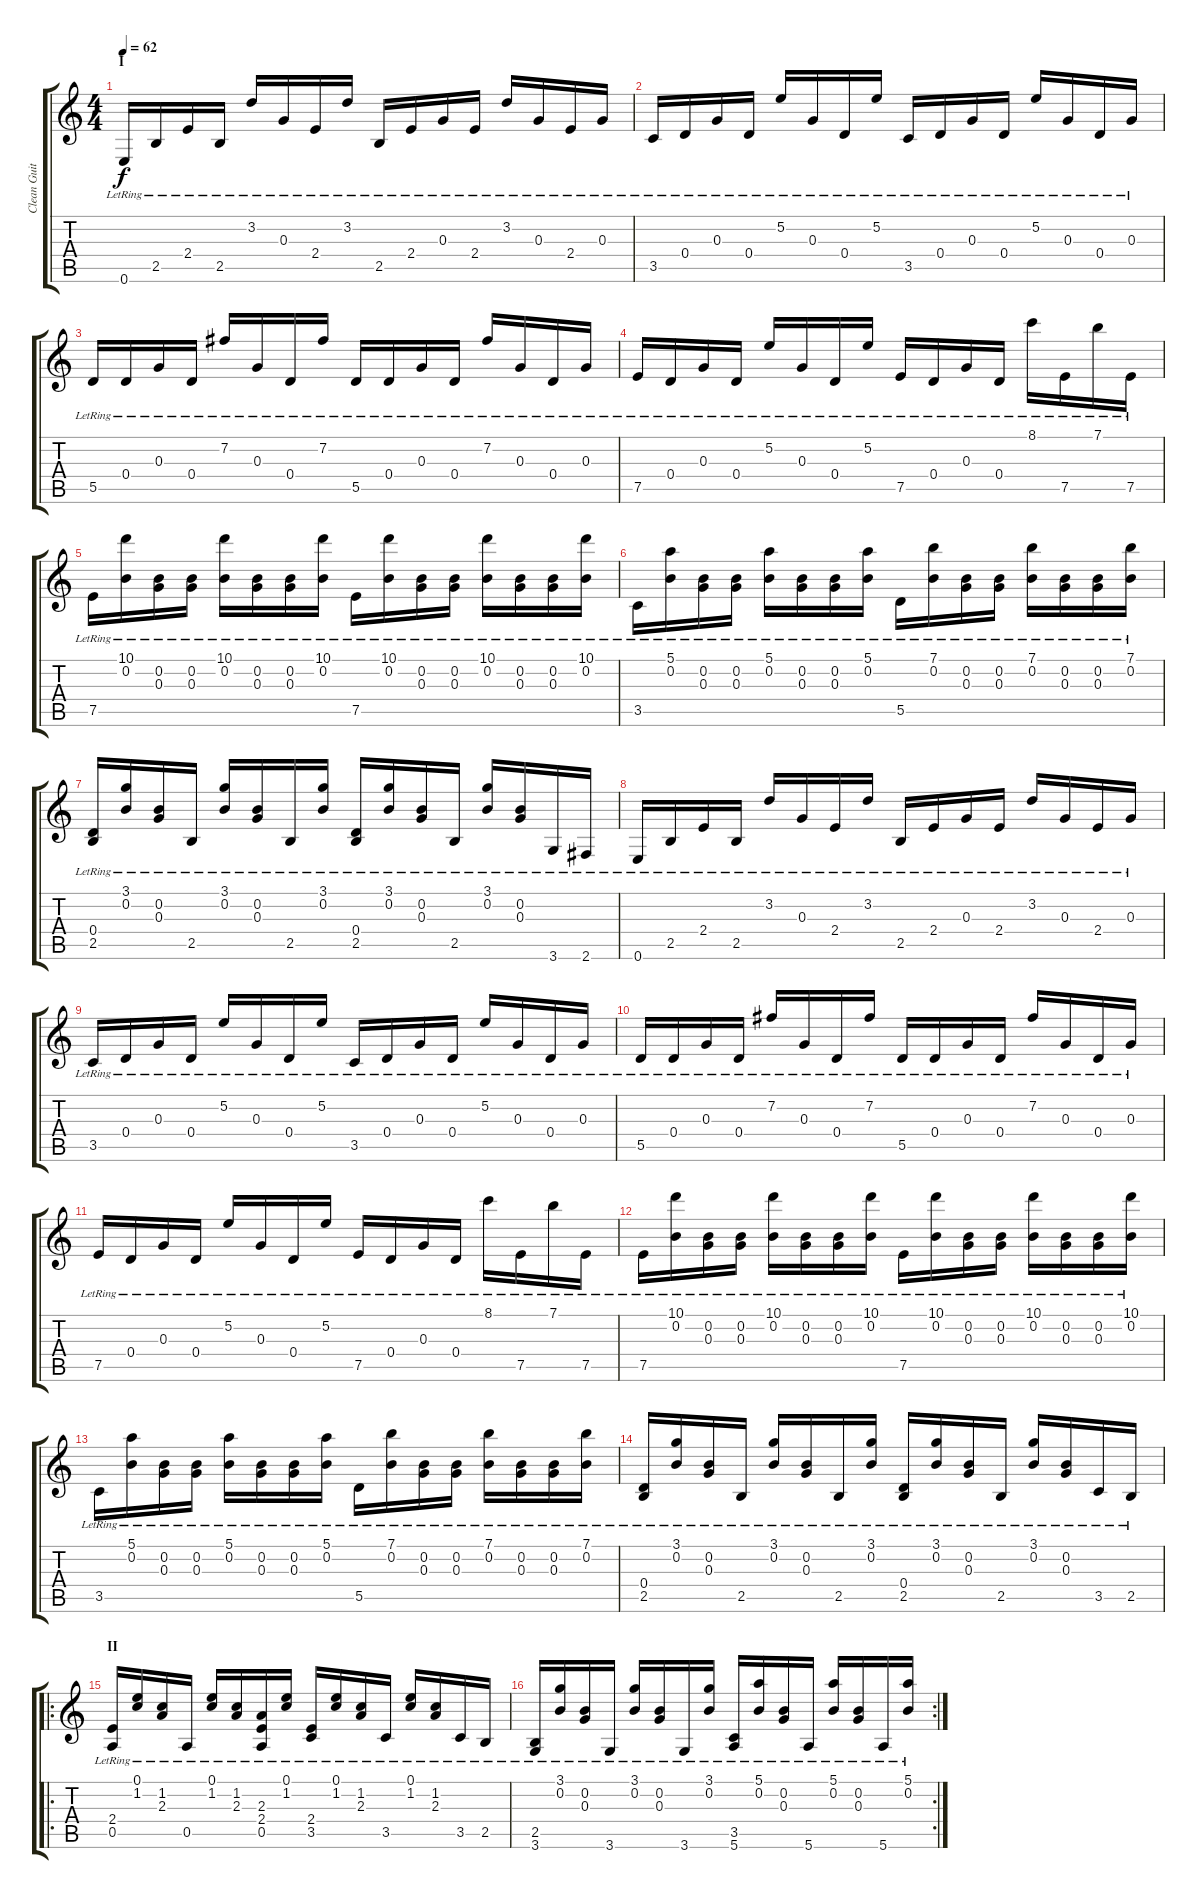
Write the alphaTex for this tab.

\track ("Clean Guitar" "Clean Guit") {instrument electricbasspick}
\staff {score tabs}
\tuning (E4 B3 G3 D3 A2 E2) {hide}
\ts (4 4)
\section ("" "I")
\tempo 62
\clef g2
\ks c
0.6{lr}.16{dy f instrument electricbasspick} 2.5{lr}.16 2.4{lr}.16 2.5{lr}.16 3.2{lr}.16 0.3{lr}.16 2.4{lr}.16 3.2{lr}.16 2.5{lr}.16 2.4{lr}.16 0.3{lr}.16 2.4{lr}.16 3.2{lr}.16 0.3{lr}.16 2.4{lr}.16 0.3{lr}.16 |
3.5{lr}.16 0.4{lr}.16 0.3{lr}.16 0.4{lr}.16 5.2{lr}.16 0.3{lr}.16 0.4{lr}.16 5.2{lr}.16 3.5{lr}.16 0.4{lr}.16 0.3{lr}.16 0.4{lr}.16 5.2{lr}.16 0.3{lr}.16 0.4{lr}.16 0.3{lr}.16 |
5.5{lr}.16 0.4{lr}.16 0.3{lr}.16 0.4{lr}.16 7.2{lr}.16 0.3{lr}.16 0.4{lr}.16 7.2{lr}.16 5.5{lr}.16 0.4{lr}.16 0.3{lr}.16 0.4{lr}.16 7.2{lr}.16 0.3{lr}.16 0.4{lr}.16 0.3{lr}.16 |
7.5{lr}.16 0.4{lr}.16 0.3{lr}.16 0.4{lr}.16 5.2{lr}.16 0.3{lr}.16 0.4{lr}.16 5.2{lr}.16 7.5{lr}.16 0.4{lr}.16 0.3{lr}.16 0.4{lr}.16 8.1{lr}.16 7.5{lr}.16 7.1{lr}.16 7.5{lr}.16 |
7.5{lr}.16 (10.1{lr} 0.2{lr}).16 (0.2{lr} 0.3{lr}).16 (0.2{lr} 0.3{lr}).16 (10.1{lr} 0.2{lr}).16 (0.2{lr} 0.3{lr}).16 (0.2{lr} 0.3{lr}).16 (10.1{lr} 0.2{lr}).16 7.5{lr}.16 (10.1{lr} 0.2{lr}).16 (0.2{lr} 0.3{lr}).16 (0.2{lr} 0.3{lr}).16 (10.1{lr} 0.2{lr}).16 (0.2{lr} 0.3{lr}).16 (0.2{lr} 0.3{lr}).16 (10.1{lr} 0.2{lr}).16 |
3.5{lr}.16 (5.1{lr} 0.2{lr}).16 (0.2{lr} 0.3{lr}).16 (0.2{lr} 0.3{lr}).16 (5.1{lr} 0.2{lr}).16 (0.2{lr} 0.3{lr}).16 (0.2{lr} 0.3{lr}).16 (5.1{lr} 0.2{lr}).16 5.5{lr}.16 (7.1{lr} 0.2{lr}).16 (0.2{lr} 0.3{lr}).16 (0.2{lr} 0.3{lr}).16 (7.1{lr} 0.2{lr}).16 (0.2{lr} 0.3{lr}).16 (0.2{lr} 0.3{lr}).16 (7.1{lr} 0.2{lr}).16 |
(0.4{lr} 2.5{lr}).16 (3.1{lr} 0.2{lr}).16 (0.2{lr} 0.3{lr}).16 2.5{lr}.16 (3.1{lr} 0.2{lr}).16 (0.2{lr} 0.3{lr}).16 2.5{lr}.16 (3.1{lr} 0.2{lr}).16 (0.4{lr} 2.5{lr}).16 (3.1{lr} 0.2{lr}).16 (0.2{lr} 0.3{lr}).16 2.5{lr}.16 (3.1{lr} 0.2{lr}).16 (0.2{lr} 0.3{lr}).16 3.6{lr}.16 2.6{lr}.16 |
0.6{lr}.16 2.5{lr}.16 2.4{lr}.16 2.5{lr}.16 3.2{lr}.16 0.3{lr}.16 2.4{lr}.16 3.2{lr}.16 2.5{lr}.16 2.4{lr}.16 0.3{lr}.16 2.4{lr}.16 3.2{lr}.16 0.3{lr}.16 2.4{lr}.16 0.3{lr}.16 |
3.5{lr}.16 0.4{lr}.16 0.3{lr}.16 0.4{lr}.16 5.2{lr}.16 0.3{lr}.16 0.4{lr}.16 5.2{lr}.16 3.5{lr}.16 0.4{lr}.16 0.3{lr}.16 0.4{lr}.16 5.2{lr}.16 0.3{lr}.16 0.4{lr}.16 0.3{lr}.16 |
5.5{lr}.16 0.4{lr}.16 0.3{lr}.16 0.4{lr}.16 7.2{lr}.16 0.3{lr}.16 0.4{lr}.16 7.2{lr}.16 5.5{lr}.16 0.4{lr}.16 0.3{lr}.16 0.4{lr}.16 7.2{lr}.16 0.3{lr}.16 0.4{lr}.16 0.3{lr}.16 |
7.5{lr}.16 0.4{lr}.16 0.3{lr}.16 0.4{lr}.16 5.2{lr}.16 0.3{lr}.16 0.4{lr}.16 5.2{lr}.16 7.5{lr}.16 0.4{lr}.16 0.3{lr}.16 0.4{lr}.16 8.1{lr}.16 7.5{lr}.16 7.1{lr}.16 7.5{lr}.16 |
7.5{lr}.16 (10.1{lr} 0.2{lr}).16 (0.2{lr} 0.3{lr}).16 (0.2{lr} 0.3{lr}).16 (10.1{lr} 0.2{lr}).16 (0.2{lr} 0.3{lr}).16 (0.2{lr} 0.3{lr}).16 (10.1{lr} 0.2{lr}).16 7.5{lr}.16 (10.1{lr} 0.2{lr}).16 (0.2{lr} 0.3{lr}).16 (0.2{lr} 0.3{lr}).16 (10.1{lr} 0.2{lr}).16 (0.2{lr} 0.3{lr}).16 (0.2{lr} 0.3{lr}).16 (10.1{lr} 0.2{lr}).16 |
3.5{lr}.16 (5.1{lr} 0.2{lr}).16 (0.2{lr} 0.3{lr}).16 (0.2{lr} 0.3{lr}).16 (5.1{lr} 0.2{lr}).16 (0.2{lr} 0.3{lr}).16 (0.2{lr} 0.3{lr}).16 (5.1{lr} 0.2{lr}).16 5.5{lr}.16 (7.1{lr} 0.2{lr}).16 (0.2{lr} 0.3{lr}).16 (0.2{lr} 0.3{lr}).16 (7.1{lr} 0.2{lr}).16 (0.2{lr} 0.3{lr}).16 (0.2{lr} 0.3{lr}).16 (7.1{lr} 0.2{lr}).16 |
(0.4{lr} 2.5{lr}).16 (3.1{lr} 0.2{lr}).16 (0.2{lr} 0.3{lr}).16 2.5{lr}.16 (3.1{lr} 0.2{lr}).16 (0.2{lr} 0.3{lr}).16 2.5{lr}.16 (3.1{lr} 0.2{lr}).16 (0.4{lr} 2.5{lr}).16 (3.1{lr} 0.2{lr}).16 (0.2{lr} 0.3{lr}).16 2.5{lr}.16 (3.1{lr} 0.2{lr}).16 (0.2{lr} 0.3{lr}).16 3.5{lr}.16 2.5{lr}.16 |
\ro
\section ("" "II")
(2.4{lr} 0.5{lr}).16 (0.1{lr} 1.2{lr}).16 (1.2{lr} 2.3{lr}).16 0.5{lr}.16 (0.1{lr} 1.2{lr}).16 (1.2{lr} 2.3{lr}).16 (2.3{lr} 2.4{lr} 0.5{lr}).16 (0.1{lr} 1.2{lr}).16 (2.4{lr} 3.5{lr}).16 (0.1{lr} 1.2{lr}).16 (1.2{lr} 2.3{lr}).16 3.5{lr}.16 (0.1{lr} 1.2{lr}).16 (1.2{lr} 2.3{lr}).16 3.5{lr}.16 2.5{lr}.16 |
\rc 2
(2.5{lr} 3.6{lr}).16 (3.1{lr} 0.2{lr}).16 (0.2{lr} 0.3{lr}).16 3.6{lr}.16 (3.1{lr} 0.2{lr}).16 (0.2{lr} 0.3{lr}).16 3.6{lr}.16 (3.1{lr} 0.2{lr}).16 (3.5{lr} 5.6{lr}).16 (5.1{lr} 0.2{lr}).16 (0.2{lr} 0.3{lr}).16 5.6{lr}.16 (5.1{lr} 0.2{lr}).16 (0.2{lr} 0.3{lr}).16 5.6{lr}.16 (5.1{lr} 0.2{lr}).16
